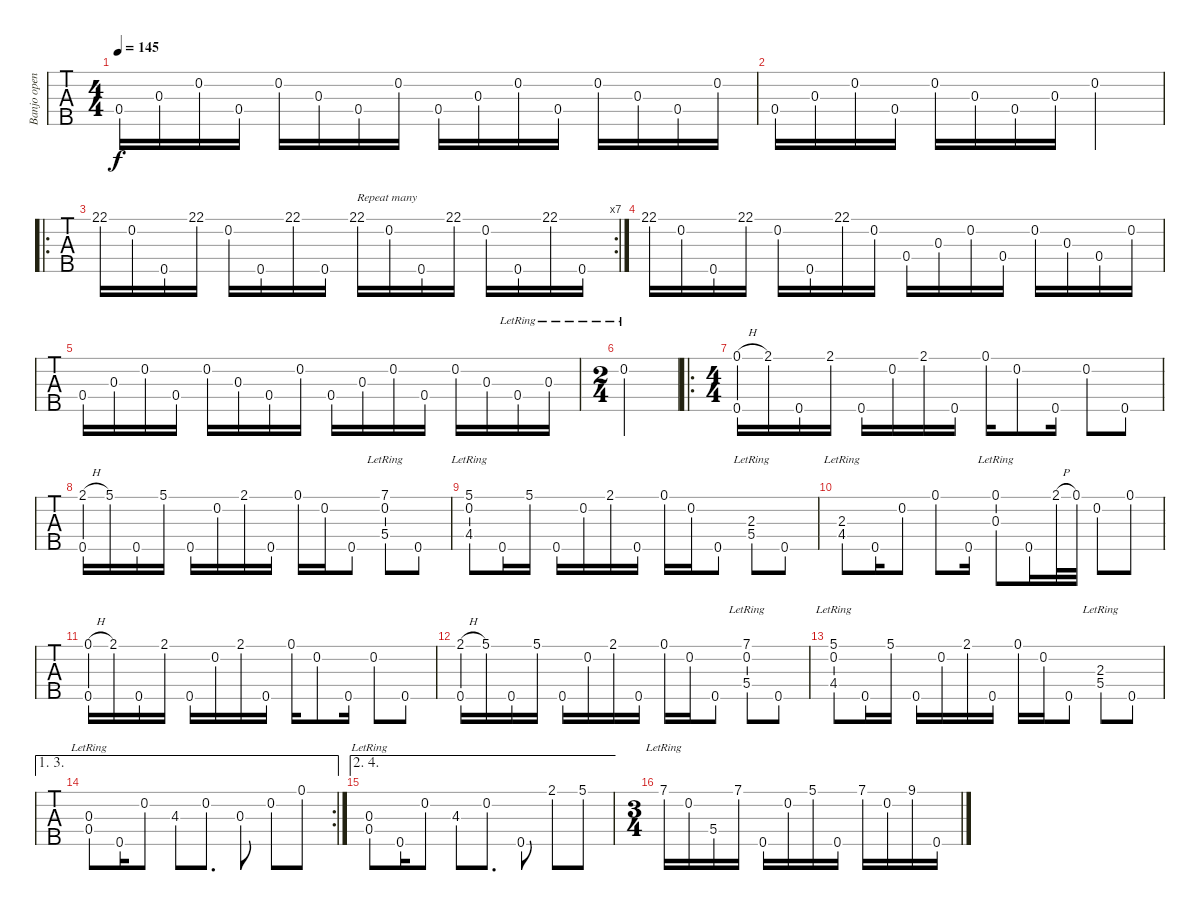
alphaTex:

\track ("Banjo open C" "Banjo open") {instrument acousticguitarsteel}
\staff {tabs}
\tuning (D4 C4 G3 C3 G4) {hide}
\ts (4 4)
\tempo 145
\clef g2
\ks c
0.4.16{dy f instrument acousticguitarsteel} 0.3.16 0.2.16 0.4.16 0.2.16 0.3.16 0.4.16 0.2.16 0.4.16 0.3.16 0.2.16 0.4.16 0.2.16 0.3.16 0.4.16 0.2.16 |
0.4.16 0.3.16 0.2.16 0.4.16 0.2.16 0.3.16 0.4.16 0.3.16 0.2.2 |
\ro
\rc 7
22.1.16 0.2.16 0.5.16 22.1.16 0.2.16 0.5.16 22.1.16 0.5.16 22.1.16{txt "Repeat many"} 0.2.16 0.5.16 22.1.16 0.2.16 0.5.16 22.1.16 0.5.16 |
22.1.16 0.2.16 0.5.16 22.1.16 0.2.16 0.5.16 22.1.16 0.2.16 0.4.16 0.3.16 0.2.16 0.4.16 0.2.16 0.3.16 0.4.16 0.2.16 |
0.4.16 0.3.16 0.2.16 0.4.16 0.2.16 0.3.16 0.4.16 0.2.16 0.4.16 0.3.16 0.2.16 0.4.16 0.2.16 0.3.16 0.4{lr}.16 0.3{lr}.16 |
\ts (2 4)
0.2{lr}.2 |
\ro
\ts (4 4)
(0.1{h} 0.5).16 2.1.16 0.5.16 2.1.16 0.5.16 0.2.16 2.1.16 0.5.16 0.1.16 0.2.8 0.5.16 0.2.8 0.5.8 |
(2.1{h} 0.5).16 5.1.16 0.5.16 5.1.16 0.5.16 0.2.16 2.1.16 0.5.16 0.1.16 0.2.16 0.5.8 (7.1{lr} 0.2{lr} 5.4{lr}).8 0.5.8 |
(5.1{lr} 0.2{lr} 4.4{lr}).8 0.5.16 5.1.16 0.5.16 0.2.16 2.1.16 0.5.16 0.1.16 0.2.16 0.5.8 (2.3{lr} 5.4{lr}).8 0.5.8 |
(2.3{lr} 4.4{lr}).8 0.5.16 0.2.8 0.1.8 0.5.16 (0.1{lr} 0.3{lr}).8 0.5.16 2.1{h}.32 0.1.32 0.2.8 0.1.8 |
(0.1{h} 0.5).16 2.1.16 0.5.16 2.1.16 0.5.16 0.2.16 2.1.16 0.5.16 0.1.16 0.2.8 0.5.16 0.2.8 0.5.8 |
(2.1{h} 0.5).16 5.1.16 0.5.16 5.1.16 0.5.16 0.2.16 2.1.16 0.5.16 0.1.16 0.2.16 0.5.8 (7.1{lr} 0.2{lr} 5.4{lr}).8 0.5.8 |
(5.1{lr} 0.2{lr} 4.4{lr}).8 0.5.16 5.1.16 0.5.16 0.2.16 2.1.16 0.5.16 0.1.16 0.2.16 0.5.8 (2.3{lr} 5.4{lr}).8 0.5.8 |
\ae (1 3)
\rc 2
(0.3{lr} 0.4{lr}).8 0.5.16 0.2.8 4.3.8 0.2.8{d} 0.3.8 0.2.8 0.1.8 |
\ae (2 4)
(0.3{lr} 0.4{lr}).8 0.5.16 0.2.8 4.3.8 0.2.8{d} 0.5.8 2.1.8 5.1.8 |
\ts (3 4)
7.1{lr}.16 0.2.16 5.4.16 7.1.16 0.5.16 0.2.16 5.1.16 0.5.16 7.1.16 0.2.16 9.1.16 0.5.16
